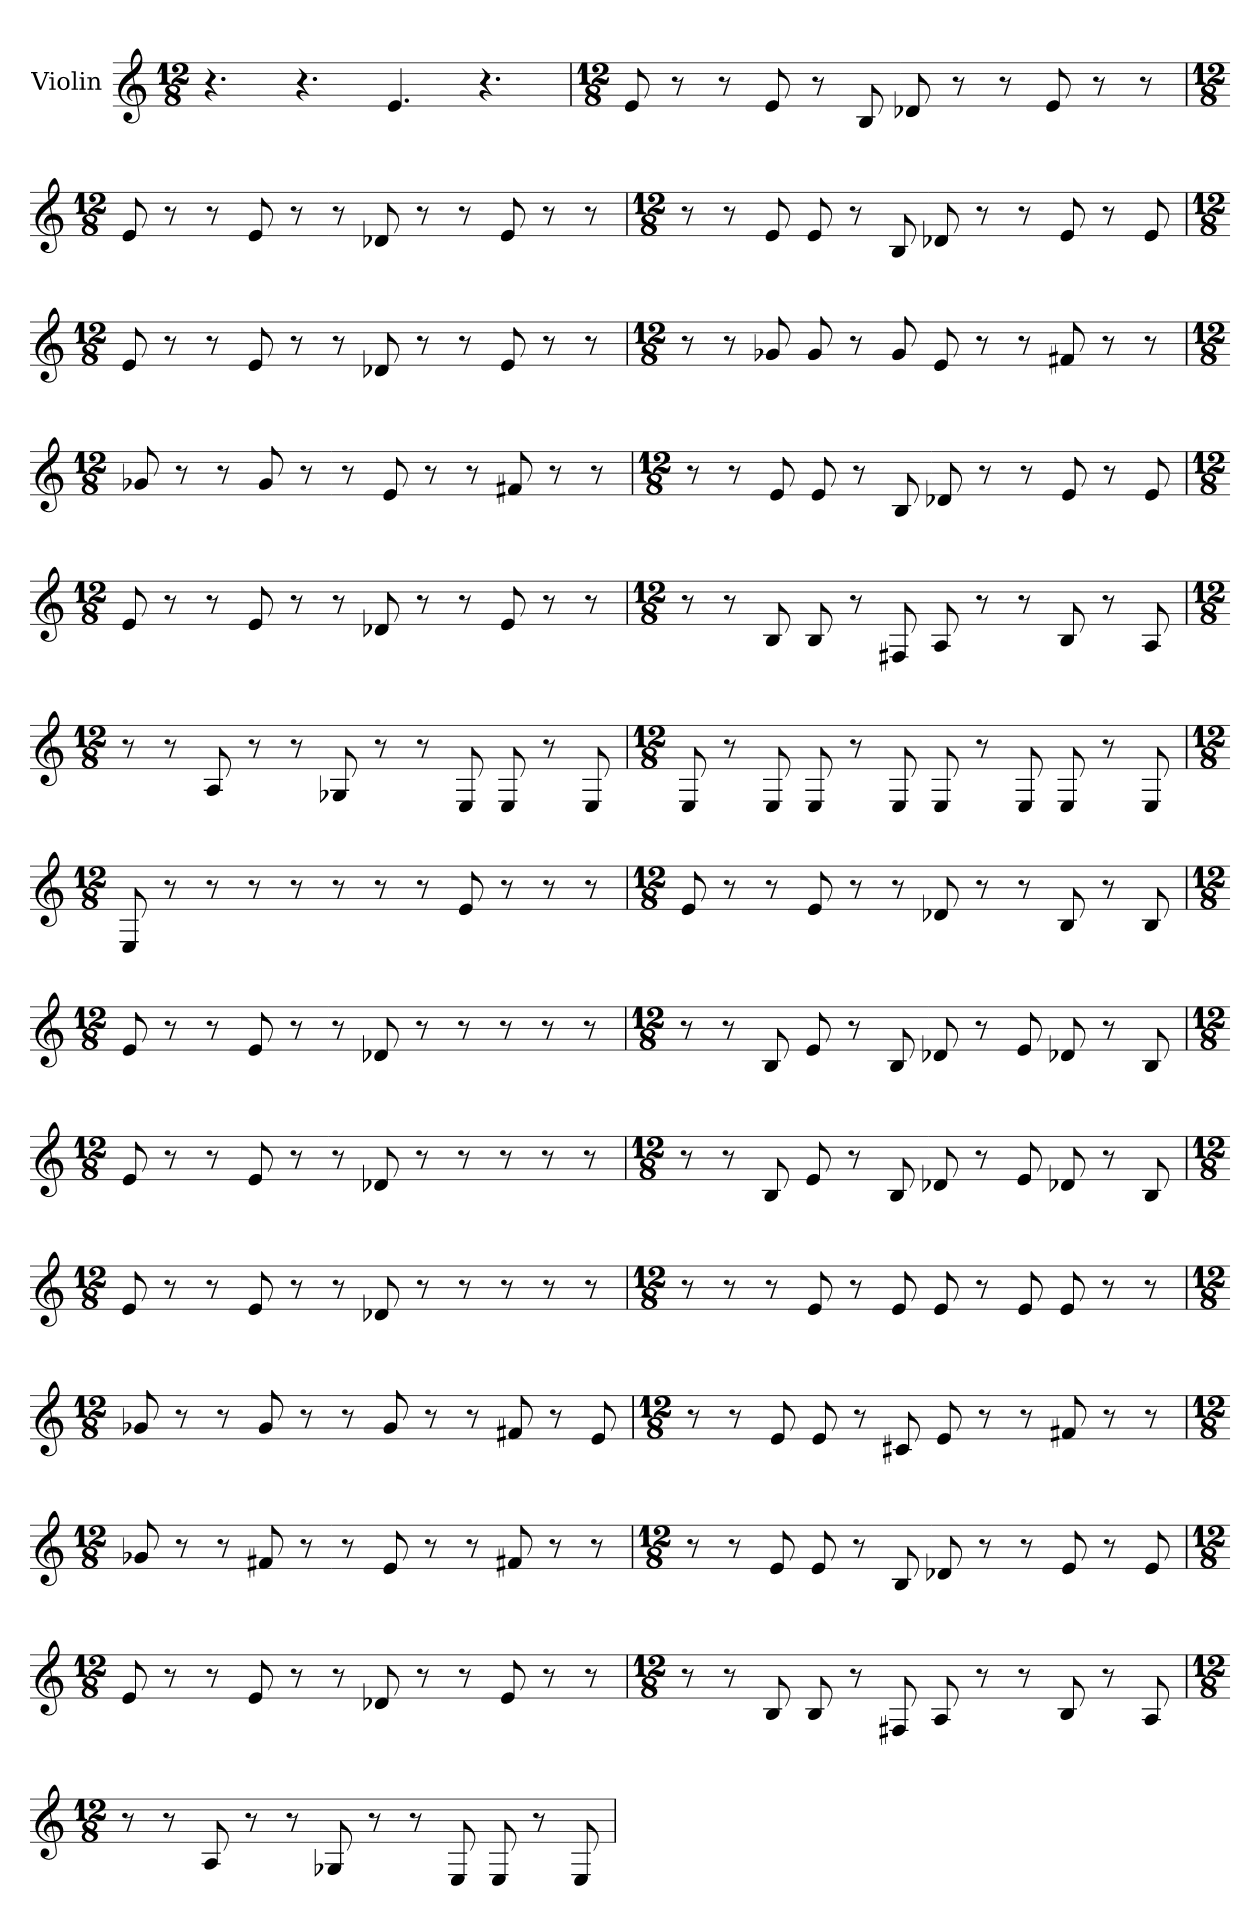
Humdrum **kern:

**kern
*part1
*staff1
*I"Violin
*I'Vln
*M12/8
=
4.r
4.r
4.e
4.r
=
*M12/8
8e
8r
8r
8e
8r
8B
8d-X
8r
8r
8e
8r
8r
=
*M12/8
8e
8r
8r
8e
8r
8r
8d-X
8r
8r
8e
8r
8r
=
*M12/8
8r
8r
8e
8e
8r
8B
8d-X
8r
8r
8e
8r
8e
=
*M12/8
8e
8r
8r
8e
8r
8r
8d-X
8r
8r
8e
8r
8r
=
*M12/8
8r
8r
8g-X
8g-
8r
8g-
8e
8r
8r
8f#X
8r
8r
=
*M12/8
8g-X
8r
8r
8g-
8r
8r
8e
8r
8r
8f#X
8r
8r
=
*M12/8
8r
8r
8e
8e
8r
8B
8d-X
8r
8r
8e
8r
8e
=
*M12/8
8e
8r
8r
8e
8r
8r
8d-X
8r
8r
8e
8r
8r
=
*M12/8
8r
8r
8B
8B
8r
8F#X
8A
8r
8r
8B
8r
8A
=
*M12/8
8r
8r
8A
8r
8r
8G-X
8r
8r
8E
8E
8r
8E
=
*M12/8
8E
8r
8E
8E
8r
8E
8E
8r
8E
8E
8r
8E
=
*M12/8
8E
8r
8r
8r
8r
8r
8r
8r
8e
8r
8r
8r
=
*M12/8
8e
8r
8r
8e
8r
8r
8d-X
8r
8r
8B
8r
8B
=
*M12/8
8e
8r
8r
8e
8r
8r
8d-X
8r
8r
8r
8r
8r
=
*M12/8
8r
8r
8B
8e
8r
8B
8d-X
8r
8e
8d-X
8r
8B
=
*M12/8
8e
8r
8r
8e
8r
8r
8d-X
8r
8r
8r
8r
8r
=
*M12/8
8r
8r
8B
8e
8r
8B
8d-X
8r
8e
8d-X
8r
8B
=
*M12/8
8e
8r
8r
8e
8r
8r
8d-X
8r
8r
8r
8r
8r
=
*M12/8
8r
8r
8r
8e
8r
8e
8e
8r
8e
8e
8r
8r
=
*M12/8
8g-X
8r
8r
8g-
8r
8r
8g-
8r
8r
8f#X
8r
8e
=
*M12/8
8r
8r
8e
8e
8r
8c#X
8e
8r
8r
8f#X
8r
8r
=
*M12/8
8g-X
8r
8r
8f#X
8r
8r
8e
8r
8r
8f#X
8r
8r
=
*M12/8
8r
8r
8e
8e
8r
8B
8d-X
8r
8r
8e
8r
8e
=
*M12/8
8e
8r
8r
8e
8r
8r
8d-X
8r
8r
8e
8r
8r
=
*M12/8
8r
8r
8B
8B
8r
8F#X
8A
8r
8r
8B
8r
8A
=
*M12/8
8r
8r
8A
8r
8r
8G-X
8r
8r
8E
8E
8r
8E
=
*-
